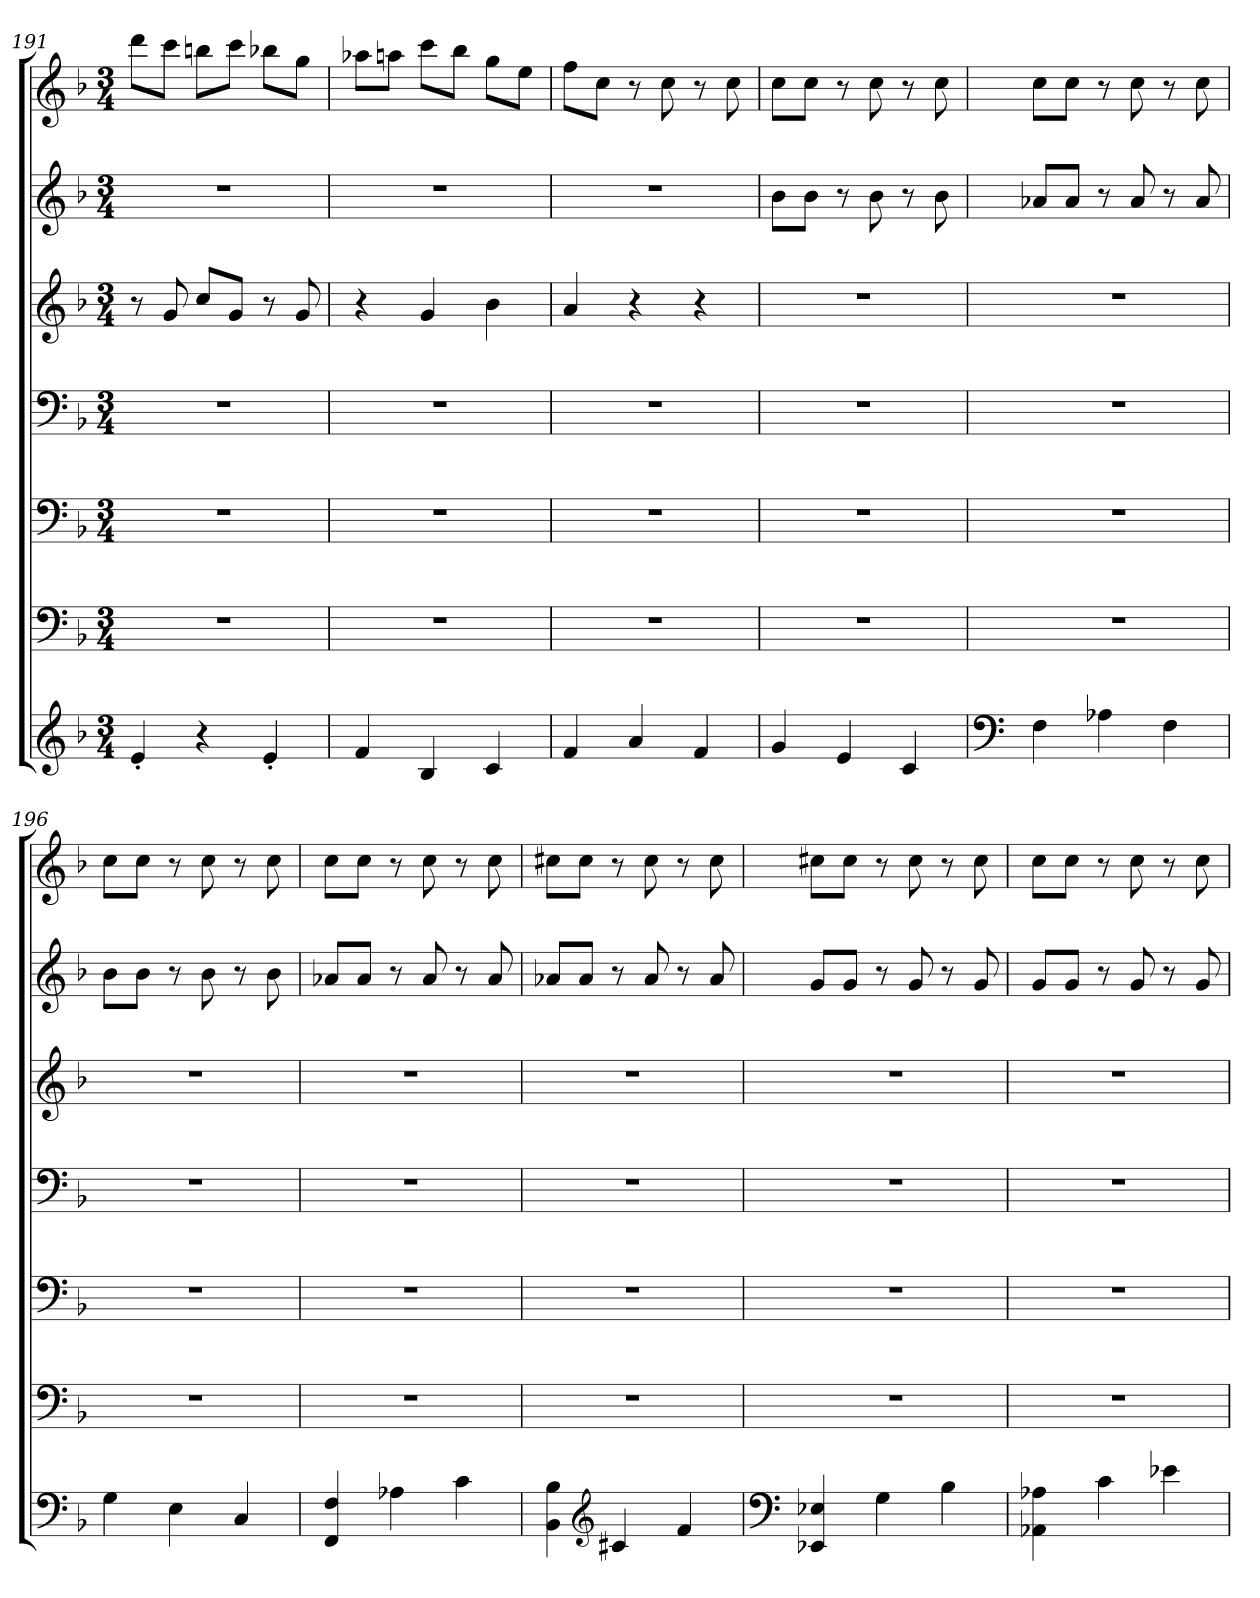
**kern	**kern	**kern	**kern	**kern	**kern	**kern
*part5	*part4	*part4	*part3	*part3	*part2	*part1
*staff7	*staff6	*staff5	*staff4	*staff3	*staff2	*staff1
!!LO:PB:g=z
*clefG2	*clefF4	*clefF4	*clefF4	*clefG2	*clefG2	*clefG2
*k[b-]	*k[b-]	*k[b-]	*k[b-]	*k[b-]	*k[b-]	*k[b-]
*M3/4	*M3/4	*M3/4	*M3/4	*M3/4	*M3/4	*M3/4
=191	=191	=191	=191	=191	=191	=191
4e'/	2.r	2.r	2.r	8r	2.r	8ddd\L
.	.	.	.	8g/	.	8ccc\J
4r	.	.	.	8cc/L	.	8bbn\L
.	.	.	.	8g/J	.	8ccc\J
4e'/	.	.	.	8r	.	8bb-X\L
.	.	.	.	8g/	.	8gg\J
=192	=192	=192	=192	=192	=192	=192
4f/	2.r	2.r	2.r	4r	2.r	8aa-X\L
.	.	.	.	.	.	8aan\J
4B-/	.	.	.	4g/	.	8ccc\L
.	.	.	.	.	.	8bb-\J
4c/	.	.	.	4b-\	.	8gg\L
.	.	.	.	.	.	8ee\J
=193	=193	=193	=193	=193	=193	=193
*	*	*	*	*	*	*MM150
4f/	2.r	2.r	2.r	4a/	2.r	8ff\L
.	.	.	.	.	.	8cc\J
4a/	.	.	.	4r	.	8r
.	.	.	.	.	.	8cc\
4f/	.	.	.	4r	.	8r
.	.	.	.	.	.	8cc\
=194	=194	=194	=194	=194	=194	=194
4g/	2.r	2.r	2.r	2.r	8b-\L	8cc\L
.	.	.	.	.	8b-\J	8cc\J
4e/	.	.	.	.	8r	8r
.	.	.	.	.	8b-\	8cc\
4c/	.	.	.	.	8r	8r
.	.	.	.	.	8b-\	8cc\
=195	=195	=195	=195	=195	=195	=195
*clefF4	*	*	*	*	*	*
*	*	*	*	*	*	*MM150
4F\	2.r	2.r	2.r	2.r	8a-X/L	8cc\L
.	.	.	.	.	8a-/J	8cc\J
4A-X\	.	.	.	.	8r	8r
.	.	.	.	.	8a-/	8cc\
4F\	.	.	.	.	8r	8r
.	.	.	.	.	8a-/	8cc\
!!LO:PB:g=z
=196	=196	=196	=196	=196	=196	=196
4G\	2.r	2.r	2.r	2.r	8b-\L	8cc\L
.	.	.	.	.	8b-\J	8cc\J
4E\	.	.	.	.	8r	8r
.	.	.	.	.	8b-\	8cc\
4C/	.	.	.	.	8r	8r
.	.	.	.	.	8b-\	8cc\
=197	=197	=197	=197	=197	=197	=197
*	*	*	*	*	*	*MM150
4FF/ 4F/	2.r	2.r	2.r	2.r	8a-X/L	8cc\L
.	.	.	.	.	8a-/J	8cc\J
4A-X\	.	.	.	.	8r	8r
.	.	.	.	.	8a-/	8cc\
4c\	.	.	.	.	8r	8r
.	.	.	.	.	8a-/	8cc\
=198	=198	=198	=198	=198	=198	=198
*	*	*	*	*	*	*MM150
4BB-\ 4B-\	2.r	2.r	2.r	2.r	8a-X/L	8cc#X\L
.	.	.	.	.	8a-/J	8cc#\J
*clefG2	*	*	*	*	*	*
4c#X/	.	.	.	.	8r	8r
.	.	.	.	.	8a-/	8cc#\
4f/	.	.	.	.	8r	8r
.	.	.	.	.	8a-/	8cc#\
=199	=199	=199	=199	=199	=199	=199
*clefF4	*	*	*	*	*	*
*	*	*	*	*	*	*MM150
4EE-X/ 4E-X/	2.r	2.r	2.r	2.r	8g/L	8cc#X\L
.	.	.	.	.	8g/J	8cc#\J
4G\	.	.	.	.	8r	8r
.	.	.	.	.	8g/	8cc#\
4B-\	.	.	.	.	8r	8r
.	.	.	.	.	8g/	8cc#\
=200	=200	=200	=200	=200	=200	=200
*	*	*	*	*	*	*MM150
4AA-X\ 4A-X\	2.r	2.r	2.r	2.r	8g/L	8cc\L
.	.	.	.	.	8g/J	8cc\J
4c\	.	.	.	.	8r	8r
.	.	.	.	.	8g/	8cc\
4e-X\	.	.	.	.	8r	8r
.	.	.	.	.	8g/	8cc\
=	=	=	=	=	=	=
*-	*-	*-	*-	*-	*-	*-
